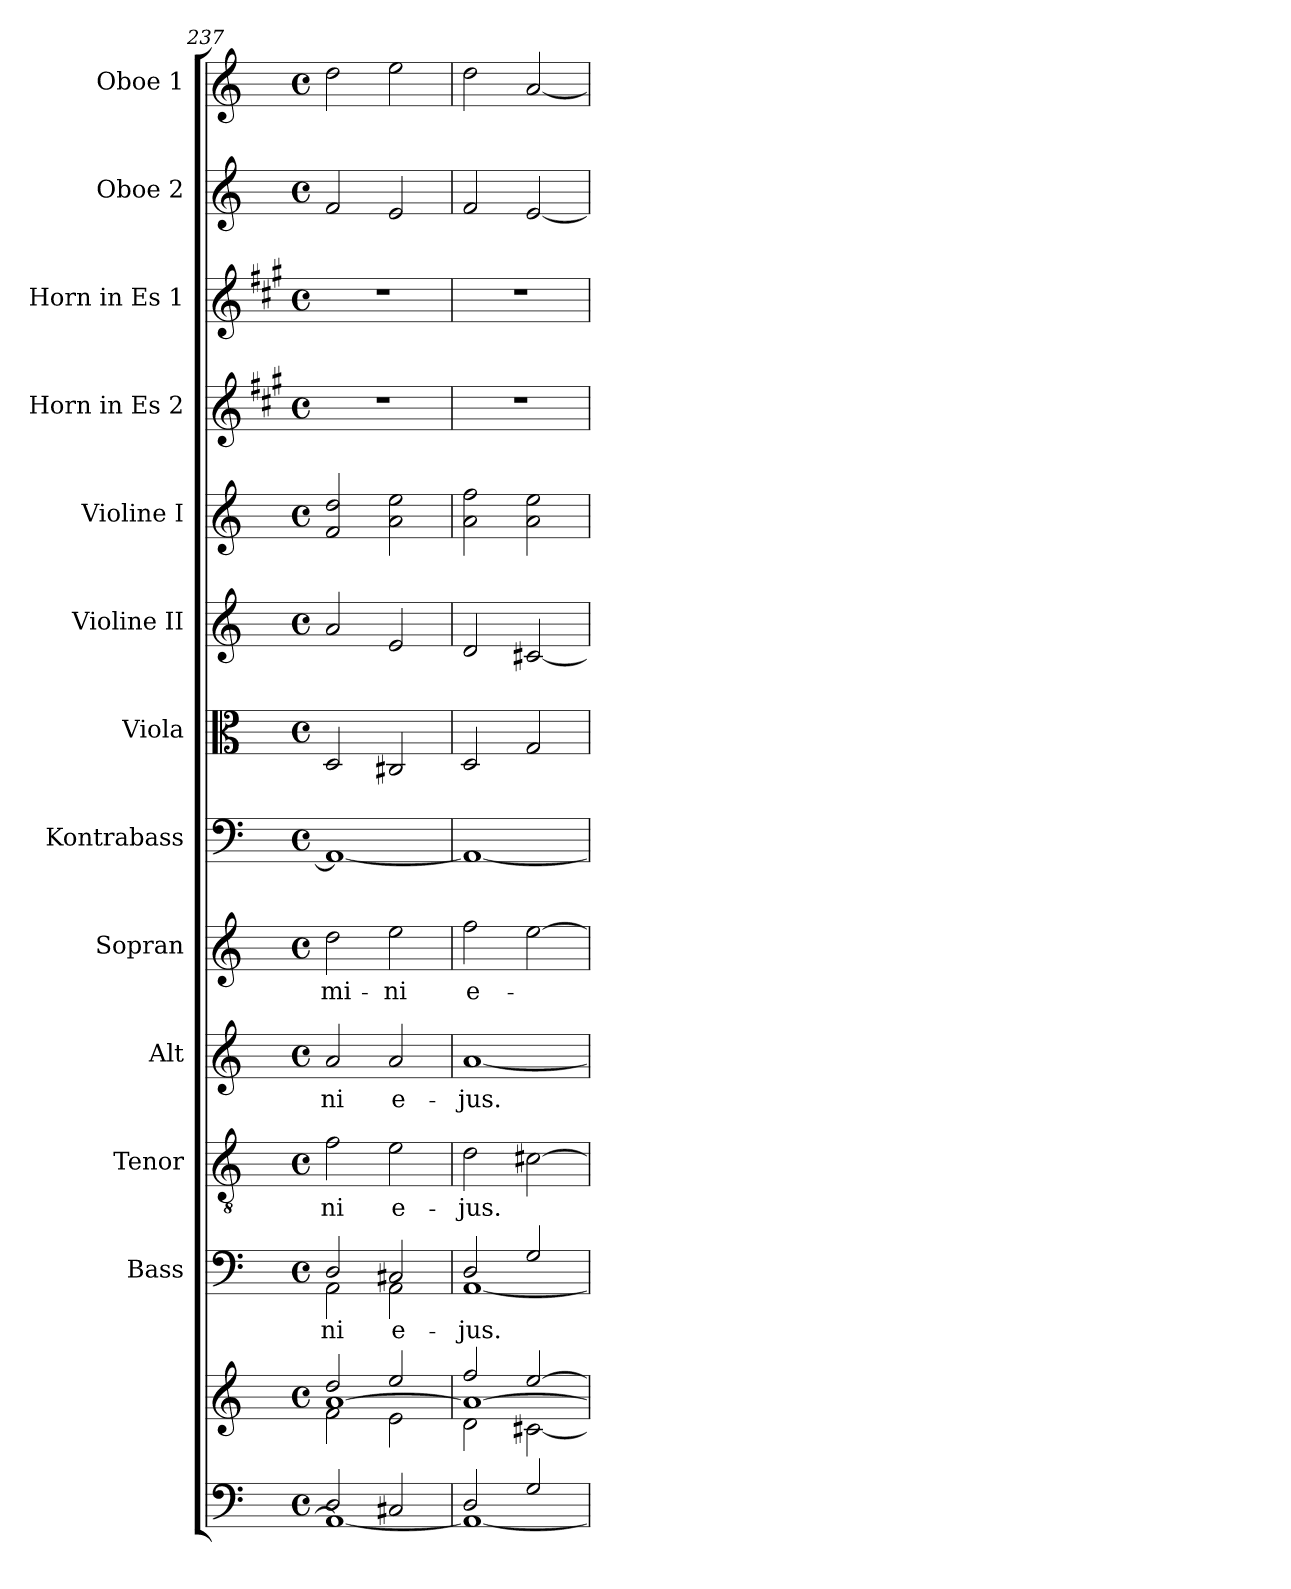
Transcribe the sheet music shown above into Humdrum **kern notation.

**kern	**kern	**kern	**text	**kern	**text	**kern	**text	**kern	**text	**kern	**kern	**kern	**kern	**kern	**kern	**kern	**kern
*part13	*part13	*part12	*part12	*part11	*part11	*part10	*part10	*part9	*part9	*part8	*part7	*part6	*part5	*part4	*part3	*part2	*part1
*staff14	*staff13	*staff12	*staff12	*staff11	*staff11	*staff10	*staff10	*staff9	*staff9	*staff8	*staff7	*staff6	*staff5	*staff4	*staff3	*staff2	*staff1
*	*	*I"Bass	*	*I"Tenor	*	*I"Alt	*	*I"Sopran	*	*I"Kontrabass	*I"Viola	*I"Violine II	*I"Violine I	*I"Horn in Es 2	*I"Horn in Es 1	*I"Oboe 2	*I"Oboe 1
*	*	*I'B.	*	*I'T.	*	*I'A.	*	*I'S.	*	*I'Kb.	*I'Vla.	*I'Vl. II	*I'Vl. I	*I'Hr. 2	*I'Hr. 1	*I'Ob. 2	*I'Ob. 1
*clefF4	*clefG2	*clefF4	*	*clefGv2	*	*clefG2	*	*clefG2	*	*clefF4	*clefC3	*clefG2	*clefG2	*clefG2	*clefG2	*clefG2	*clefG2
*	*	*	*	*	*	*	*	*	*	*ITrd7c12	*	*	*	*ITrd5c9	*ITrd5c9	*	*
*k[]	*k[]	*k[]	*	*k[]	*	*k[]	*	*k[]	*	*k[]	*k[]	*k[]	*k[]	*k[]	*k[]	*k[]	*k[]
*C:	*C:	*C:	*	*C:	*	*C:	*	*C:	*	*C:	*C:	*C:	*C:	*C:	*C:	*C:	*C:
*M4/4	*M4/4	*M4/4	*	*M4/4	*	*M4/4	*	*M4/4	*	*M4/4	*M4/4	*M4/4	*M4/4	*M4/4	*M4/4	*M4/4	*M4/4
*met(c)	*met(c)	*met(c)	*	*met(c)	*	*met(c)	*	*met(c)	*	*met(c)	*met(c)	*met(c)	*met(c)	*met(c)	*met(c)	*met(c)	*met(c)
=237	=237	=237	=237	=237	=237	=237	=237	=237	=237	=237	=237	=237	=237	=237	=237	=237	=237
*^	*^	*	*	*	*	*	*	*	*	*	*	*	*	*	*	*	*
*	*	*	*^	*	*	*	*	*	*	*	*	*	*	*	*	*	*	*	*
!	!	!	!	!	!	!LO:LY:b	!	!LO:LY:b	!	!LO:LY:b	!	!LO:LY:b	!	!	!	!	!	!	!	!
*	*	*	*	*	*^	*	*	*	*	*	*	*	*	*	*	*	*	*	*	*
2D/	1AA_	2dd/	2f\	[1a	2D/	2AA\	-ni	2f\	-ni	2a/	-ni	2dd\	-mi-	1AAA_	2D/	2a/	2f/ 2dd/	1r	1r	2f/	2dd\
!	!	!	!	!	!	!	!LO:LY:b	!	!LO:LY:b	!	!LO:LY:b	!	!LO:LY:b	!	!	!	!	!	!	!	!
2C#X/	.	2ee/	2e\	.	2C#X/	2AA\	e-	2e\	e-	2a/	e-	2ee\	-ni	.	2C#X/	2e/	2a\ 2ee\	.	.	2e/	2ee\
=238	=238	=238	=238	=238	=238	=238	=238	=238	=238	=238	=238	=238	=238	=238	=238	=238	=238	=238	=238	=238	=238
!	!	!	!	!	!	!	!LO:LY:b	!	!LO:LY:b	!	!LO:LY:b	!	!LO:LY:b	!	!	!	!	!	!	!	!
2D/	1AA_	2ff/	2d\	1a_	2D/	[<1AA	-jus.	2d\	-jus.	[1a	-jus.	2ff\	e-	1AAA_	2D/	2d/	2a\ 2ff\	1r	1r	2f/	2dd\
2G/	.	[>2ee/	[<2c#X\	.	2G/	.	.	[2c#X\	.	.	.	[2ee\	.	.	2G/	[2c#X/	2a\ 2ee\	.	.	[2e/	[2a/
*v	*v	*	*	*	*v	*v	*	*	*	*	*	*	*	*	*	*	*	*	*	*	*
*	*v	*v	*v	*	*	*	*	*	*	*	*	*	*	*	*	*	*	*	*
=	=	=	=	=	=	=	=	=	=	=	=	=	=	=	=	=	=
*-	*-	*-	*-	*-	*-	*-	*-	*-	*-	*-	*-	*-	*-	*-	*-	*-	*-
